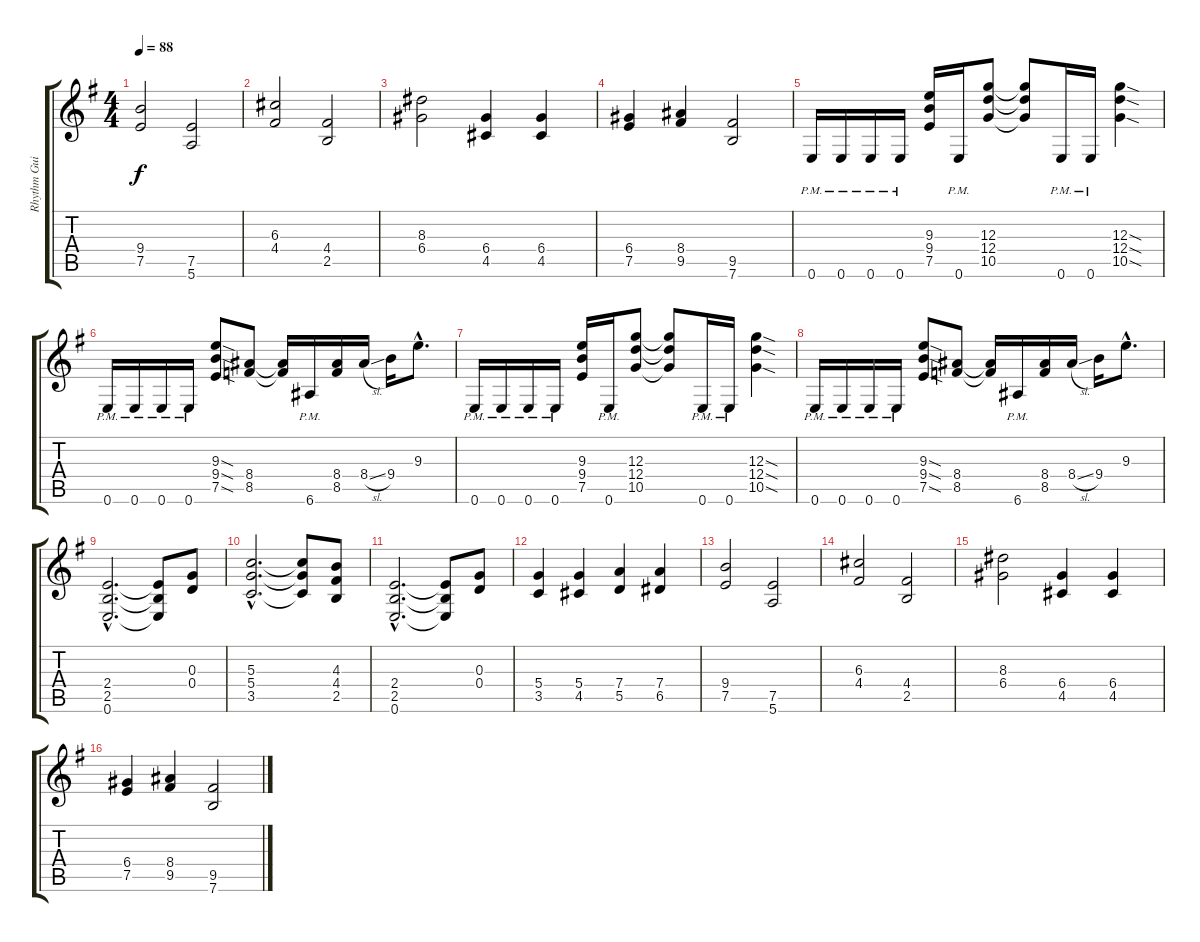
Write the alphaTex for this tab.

\track ("Rhythm Guitar" "Rhythm Gui") {instrument overdrivenguitar}
\staff {score tabs}
\tuning (E4 B3 G3 D3 A2 E2) {hide}
\ts (4 4)
\tempo 88
\clef g2
\ks eminor
(9.4 7.5).2{dy f} (7.5 5.6).2 |
(6.3 4.4).2 (4.4 2.5).2 |
(8.3 6.4).2 (6.4 4.5).4 (6.4 4.5).4 |
(6.4 7.5).4 (8.4 9.5).4 (9.5 7.6).2 |
0.6{pm}.16 0.6{pm}.16 0.6{pm}.16 0.6{pm}.16 (9.3 9.4 7.5).16 0.6{pm}.16 (12.3 12.4 10.5).8 (12.3{t} 12.4{t} 10.5{t}).8 0.6{pm}.16 0.6{pm}.16 (12.3{sod} 12.4{sod} 10.5{sod}).4 |
0.6{pm}.16 0.6{pm}.16 0.6{pm}.16 0.6{pm}.16 (9.3{sod} 9.4{sod} 7.5{sod}).8 (8.4 8.5).8 (8.4{t} 8.5{t}).16 6.6{pm}.16 (8.4 8.5).16 8.4{sl}.16 9.4.16 9.3{hac}.8{d} |
0.6{pm}.16 0.6{pm}.16 0.6{pm}.16 0.6{pm}.16 (9.3 9.4 7.5).16 0.6{pm}.16 (12.3 12.4 10.5).8 (12.3{t} 12.4{t} 10.5{t}).8 0.6{pm}.16 0.6{pm}.16 (12.3{sod} 12.4{sod} 10.5{sod}).4 |
0.6{pm}.16 0.6{pm}.16 0.6{pm}.16 0.6{pm}.16 (9.3{sod} 9.4{sod} 7.5{sod}).8 (8.4 8.5).8 (8.4{t} 8.5{t}).16 6.6{pm}.16 (8.4 8.5).16 8.4{sl}.16 9.4.16 9.3{hac}.8{d} |
(2.4{hac} 2.5{hac} 0.6{hac}).2{d} (2.4{t} 2.5{t} 0.6{t}).8 (0.3 0.4).8 |
(5.3{hac} 5.4{hac} 3.5{hac}).2{d} (5.3{t} 5.4{t} 3.5{t}).8 (4.3 4.4 2.5).8 |
(2.4{hac} 2.5{hac} 0.6{hac}).2{d} (2.4{t} 2.5{t} 0.6{t}).8 (0.3 0.4).8 |
(5.4 3.5).4 (5.4 4.5).4 (7.4 5.5).4 (7.4 6.5).4 |
(9.4 7.5).2 (7.5 5.6).2 |
(6.3 4.4).2 (4.4 2.5).2 |
(8.3 6.4).2 (6.4 4.5).4 (6.4 4.5).4 |
(6.4 7.5).4 (8.4 9.5).4 (9.5 7.6).2
